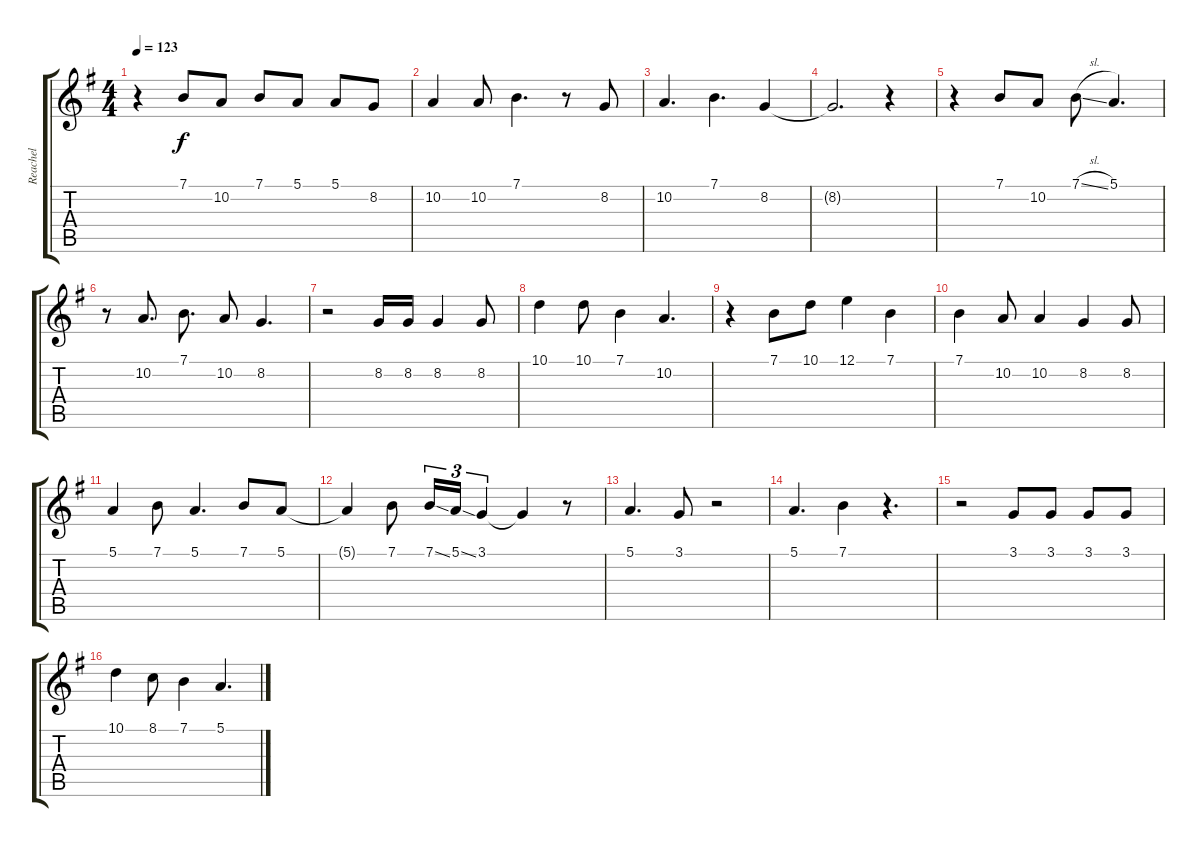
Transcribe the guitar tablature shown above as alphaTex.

\track ("Reachel" "Reachel") {instrument bassoon}
\staff {score tabs}
\tuning (E4 B3 G3 D3 A2 E2) {hide}
\ts (4 4)
\tempo 123
\clef g2
\ks g
r.4{dy f} 7.1.8 10.2.8 7.1.8 5.1.8 5.1.8 8.2.8 |
10.2.4 10.2.8 7.1.4{d} r.8 8.2.8 |
10.2.4{d} 7.1.4{d} 8.2.4 |
8.2{t}.2{d} r.4 |
r.4 7.1.8 10.2.8 7.1{sl}.8 5.1.4{d} |
r.8 10.2.8{d} 7.1.8{d} 10.2.8 8.2.4{d} |
r.2 8.2.16 8.2.16 8.2.4 8.2.8 |
10.1.4 10.1.8 7.1.4 10.2.4{d} |
r.4 7.1.8 10.1.8 12.1.4 7.1.4 |
7.1.4 10.2.8 10.2.4 8.2.4 8.2.8 |
5.1.4 7.1.8 5.1.4{d} 7.1.8 5.1.8 |
5.1{t}.4 7.1.8 7.1{ss}.16{tu (3 2)} 5.1{ss}.16{tu (3 2)} 3.1.4{tu (3 2)} 3.1{t}.4 r.8 |
5.1.4{d} 3.1.8 r.2 |
5.1.4{d} 7.1.4 r.4{d} |
r.2 3.1.8 3.1.8 3.1.8 3.1.8 |
10.1.4 8.1.8 7.1.4 5.1.4{d}
